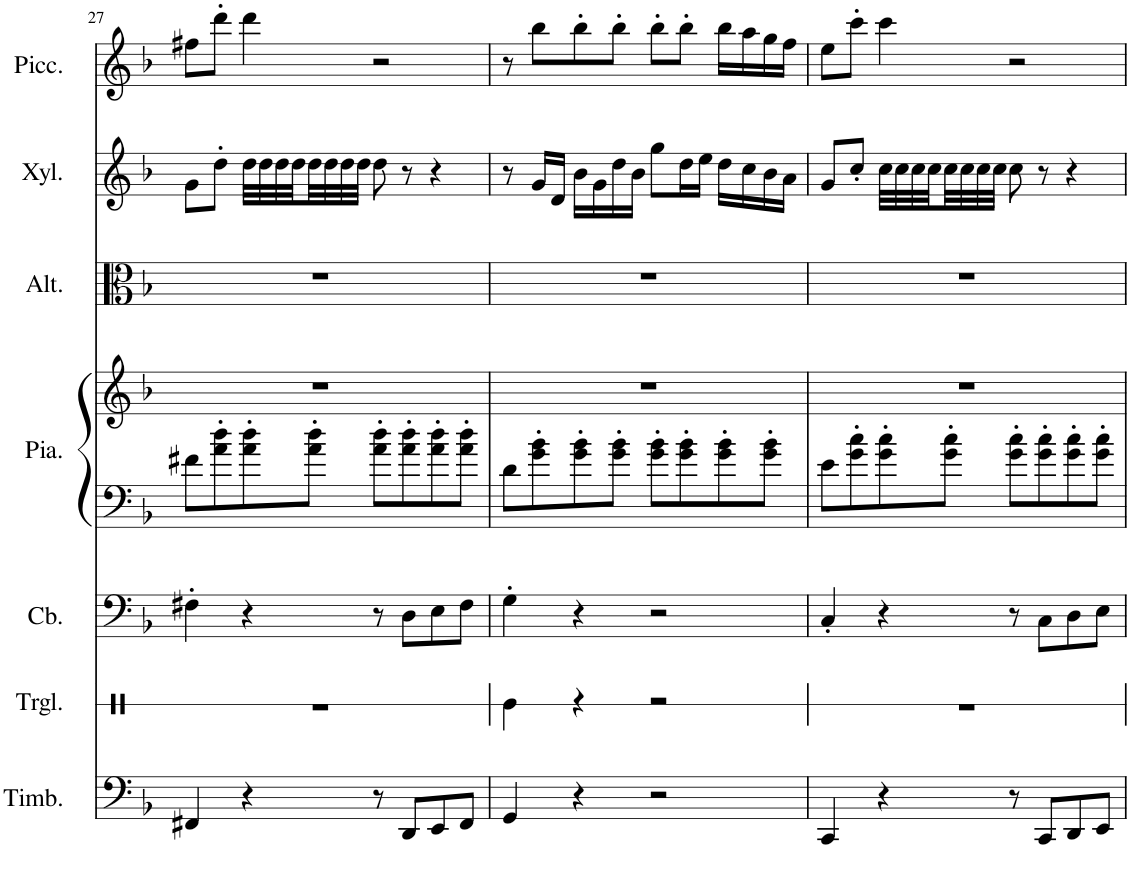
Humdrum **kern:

**kern	**kern	**kern	**kern	**kern	**kern	**kern	**kern
*part7	*part6	*part5	*part4	*part4	*part3	*part2	*part1
*staff8	*staff7	*staff6	*staff5	*staff4	*staff3	*staff2	*staff1
*I"Timbales	*I"Triangle	*I"Contrebasse	*I"Piano	*	*I"Alto	*I"Xylophone	*I"Piccolo
*I'Timb.	*I'Trgl.	*I'Cb.	*I'Pia.	*	*I'Alt.	*I'Xyl.	*I'Picc.
!!LO:PB:g=z
*clefF4	*clefX	*clefF4	*clefF4	*clefG2	*clefC3	*clefG2	*clefG2
*	*	*Trd7c12	*	*	*	*Trd-7c-12	*Trd-7c-12
*k[b-]	*k[]	*k[b-]	*k[b-]	*k[b-]	*k[b-]	*k[b-]	*k[b-]
*M4/4	*M4/4	*M4/4	*M4/4	*M4/4	*M4/4	*M4/4	*M4/4
=27	=27	=27	=27	=27	=27	=27	=27
4FF#X/	1r	4F#X'\	8f#X\L	1r	1r	8g\L	8ff#X\L
.	.	.	8a\' 8dd\'	.	.	8dd'\J	8ddd'\J
4r	.	4r	8a\' 8dd\'	.	.	32dd\LLL	4ddd\
.	.	.	.	.	.	32dd\	.
.	.	.	.	.	.	32dd\	.
.	.	.	.	.	.	32dd\	.
.	.	.	8a\' 8dd\'J	.	.	32dd\	.
.	.	.	.	.	.	32dd\	.
.	.	.	.	.	.	32dd\	.
.	.	.	.	.	.	32dd\JJJ	.
8r	.	8r	8a\' 8dd\'L	.	.	8dd\	2r
8DD/L	.	8D\L	8a\' 8dd\'	.	.	8r	.
8EE/	.	8E\	8a\' 8dd\'	.	.	4r	.
8FF#/J	.	8F#\J	8a\' 8dd\'J	.	.	.	.
=28	=28	=28	=28	=28	=28	=28	=28
4GG/	4Re\	4G'\	8d\L	1r	1r	8r	8r
.	.	.	8g\' 8b-\'	.	.	16g/LL	8bb-\L
.	.	.	.	.	.	16d/JJ	.
4r	4r	4r	8g\' 8b-\'	.	.	16b-\LL	8bb-'\
.	.	.	.	.	.	16g\	.
.	.	.	8g\' 8b-\'J	.	.	16dd\	8bb-'\J
.	.	.	.	.	.	16b-\JJ	.
2r	2r	2r	8g\' 8b-\'L	.	.	8gg\L	8bb-'\L
.	.	.	8g\' 8b-\'	.	.	16dd\L	8bb-'\J
.	.	.	.	.	.	16ee\JJ	.
.	.	.	8g\' 8b-\'	.	.	16dd\LL	16bb-\LL
.	.	.	.	.	.	16cc\	16aa\
.	.	.	8g\' 8b-\'J	.	.	16b-\	16gg\
.	.	.	.	.	.	16a\JJ	16ff\JJ
=29	=29	=29	=29	=29	=29	=29	=29
4CC/	1r	4C'/	8e\L	1r	1r	8g/L	8ee\L
.	.	.	8g\' 8cc\'	.	.	8cc'/J	8ccc'\J
4r	.	4r	8g\' 8cc\'	.	.	32cc\LLL	4ccc\
.	.	.	.	.	.	32cc\	.
.	.	.	.	.	.	32cc\	.
.	.	.	.	.	.	32cc\	.
.	.	.	8g\' 8cc\'J	.	.	32cc\	.
.	.	.	.	.	.	32cc\	.
.	.	.	.	.	.	32cc\	.
.	.	.	.	.	.	32cc\JJJ	.
8r	.	8r	8g\' 8cc\'L	.	.	8cc\	2r
8CC/L	.	8C\L	8g\' 8cc\'	.	.	8r	.
8DD/	.	8D\	8g\' 8cc\'	.	.	4r	.
8EE/J	.	8E\J	8g\' 8cc\'J	.	.	.	.
=	=	=	=	=	=	=	=
*-	*-	*-	*-	*-	*-	*-	*-
